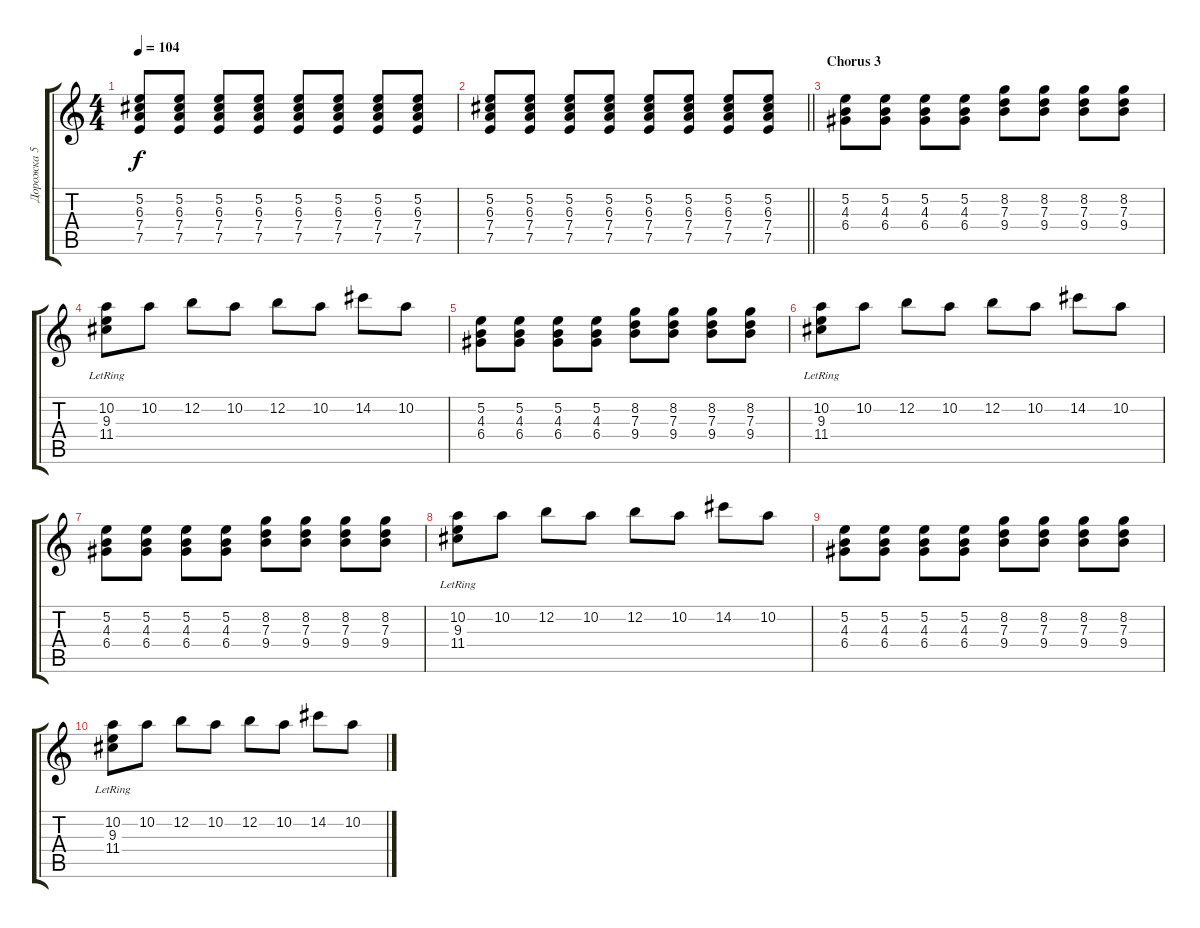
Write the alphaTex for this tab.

\track ("Дорожка 5" "Дорожка 5") {instrument distortionguitar}
\staff {score tabs}
\tuning (E4 B3 G3 D3 A2 E2) {hide}
\ts (4 4)
\tempo 104
\clef g2
\ks c
(5.2 6.3 7.4 7.5).8{dy f} (5.2 6.3 7.4 7.5).8 (5.2 6.3 7.4 7.5).8 (5.2 6.3 7.4 7.5).8 (5.2 6.3 7.4 7.5).8 (5.2 6.3 7.4 7.5).8 (5.2 6.3 7.4 7.5).8 (5.2 6.3 7.4 7.5).8 |
\barLineRight lightlight
(5.2 6.3 7.4 7.5).8 (5.2 6.3 7.4 7.5).8 (5.2 6.3 7.4 7.5).8 (5.2 6.3 7.4 7.5).8 (5.2 6.3 7.4 7.5).8 (5.2 6.3 7.4 7.5).8 (5.2 6.3 7.4 7.5).8 (5.2 6.3 7.4 7.5).8 |
\section ("" "Chorus 3")
(5.2 4.3 6.4).8 (5.2 4.3 6.4).8 (5.2 4.3 6.4).8 (5.2 4.3 6.4).8 (8.2 7.3 9.4).8 (8.2 7.3 9.4).8 (8.2 7.3 9.4).8 (8.2 7.3 9.4).8 |
(10.2 9.3{lr} 11.4).8 10.2.8 12.2.8 10.2.8 12.2.8 10.2.8 14.2.8 10.2.8 |
(5.2 4.3 6.4).8 (5.2 4.3 6.4).8 (5.2 4.3 6.4).8 (5.2 4.3 6.4).8 (8.2 7.3 9.4).8 (8.2 7.3 9.4).8 (8.2 7.3 9.4).8 (8.2 7.3 9.4).8 |
(10.2 9.3{lr} 11.4).8 10.2.8 12.2.8 10.2.8 12.2.8 10.2.8 14.2.8 10.2.8 |
(5.2 4.3 6.4).8 (5.2 4.3 6.4).8 (5.2 4.3 6.4).8 (5.2 4.3 6.4).8 (8.2 7.3 9.4).8 (8.2 7.3 9.4).8 (8.2 7.3 9.4).8 (8.2 7.3 9.4).8 |
(10.2 9.3{lr} 11.4).8 10.2.8 12.2.8 10.2.8 12.2.8 10.2.8 14.2.8 10.2.8 |
(5.2 4.3 6.4).8 (5.2 4.3 6.4).8 (5.2 4.3 6.4).8 (5.2 4.3 6.4).8 (8.2 7.3 9.4).8 (8.2 7.3 9.4).8 (8.2 7.3 9.4).8 (8.2 7.3 9.4).8 |
(10.2 9.3{lr} 11.4).8 10.2.8 12.2.8 10.2.8 12.2.8 10.2.8 14.2.8 10.2.8
